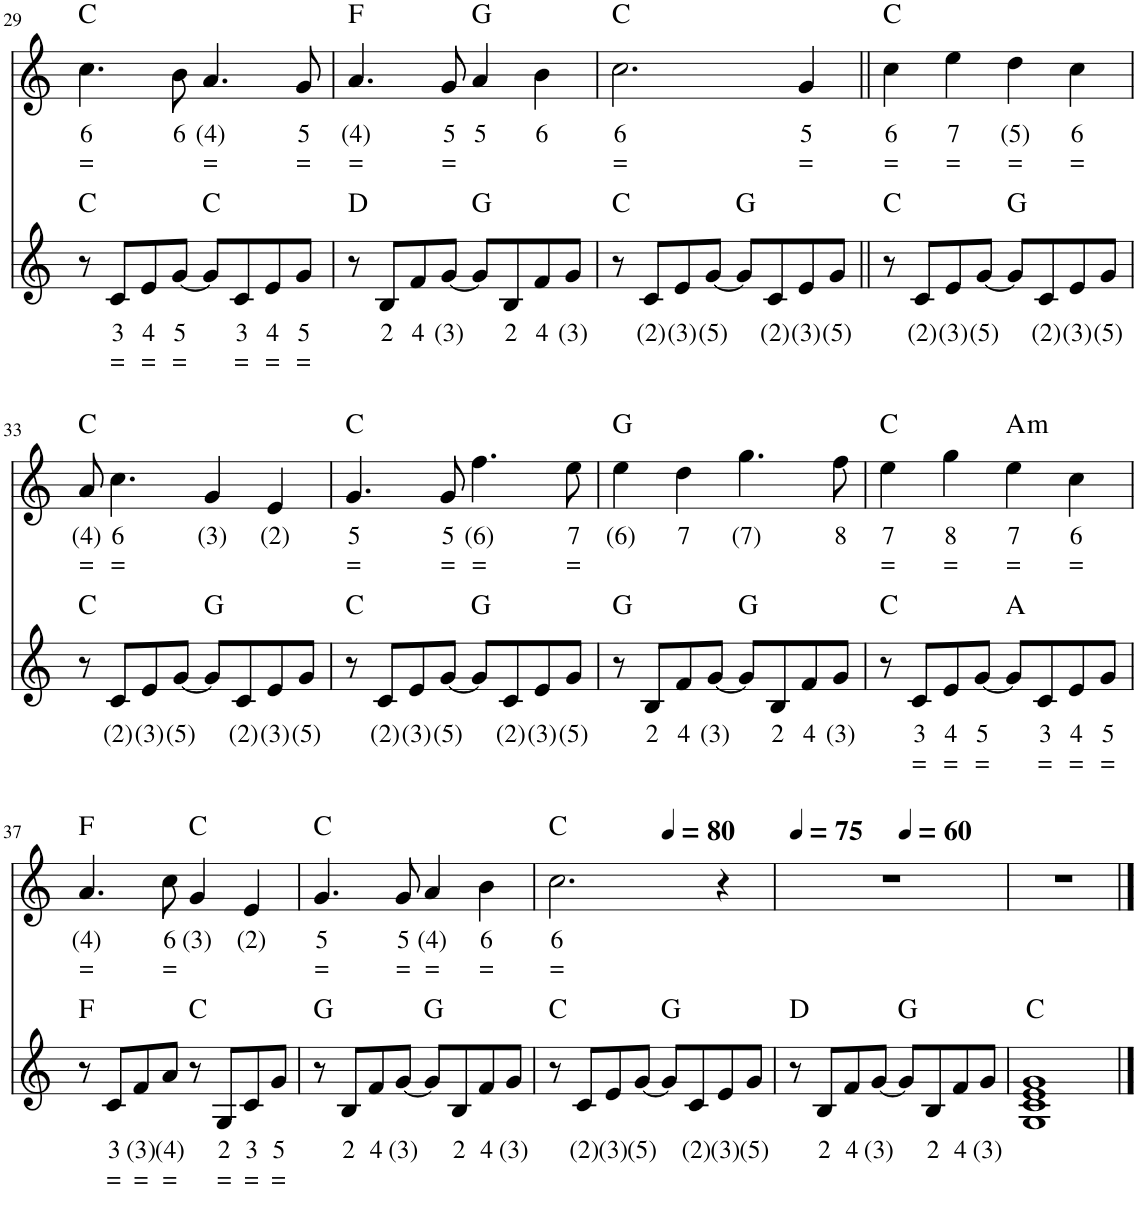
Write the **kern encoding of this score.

**kern	**text	**text	**harte	**kern	**text	**text	**harte
*part2	*part2	*part2	*part2	*part1	*part1	*part1	*part1
*staff2	*staff2	*staff2	*	*staff1	*staff1	*staff1	*
*I"Klavecimbel, Guitar	*	*	*	*I"Voice	*	*	*
!!LO:PB:g=z
*clefG2	*	*	*	*clefG2	*	*	*
*k[]	*	*	*	*k[]	*	*	*
*M4/4	*	*	*	*M4/4	*	*	*
=29	=29	=29	=29	=29	=29	=29	=29
!	!	!	!	!	!LO:LY:b	!LO:LY:b	!
8r	.	.	C:maj	4.cc\	6	=	C:maj
!	!LO:LY:b	!LO:LY:b	!	!	!	!	!
8c/L	3	=	.	.	.	.	.
!	!LO:LY:b	!LO:LY:b	!	!	!	!	!
8e/	4	=	.	.	.	.	.
!	!LO:LY:b	!LO:LY:b	!	!	!LO:LY:b	!	!
[8g/J	5	=	.	8b\	6	.	.
!	!	!	!	!	!LO:LY:b	!LO:LY:b	!
8g/L]	.	.	C:maj	4.a/	(4)	=	.
!	!LO:LY:b	!LO:LY:b	!	!	!	!	!
8c/	3	=	.	.	.	.	.
!	!LO:LY:b	!LO:LY:b	!	!	!	!	!
8e/	4	=	.	.	.	.	.
!	!LO:LY:b	!LO:LY:b	!	!	!LO:LY:b	!LO:LY:b	!
8g/J	5	=	.	8g/	5	=	.
=30	=30	=30	=30	=30	=30	=30	=30
!	!	!	!	!	!LO:LY:b	!LO:LY:b	!
8r	.	.	D:maj	4.a/	(4)	=	F:maj
!	!LO:LY:b	!	!	!	!	!	!
8B/L	2	.	.	.	.	.	.
!	!LO:LY:b	!	!	!	!	!	!
8fn/	4	.	.	.	.	.	.
!	!LO:LY:b	!	!	!	!LO:LY:b	!LO:LY:b	!
[8g/J	(3)	.	.	8g/	5	=	.
!	!	!	!	!	!LO:LY:b	!	!
8g/L]	.	.	G:maj	4a/	5	.	G:maj
!	!LO:LY:b	!	!	!	!	!	!
8B/	2	.	.	.	.	.	.
!	!LO:LY:b	!	!	!	!LO:LY:b	!	!
8f/	4	.	.	4b\	6	.	.
!	!LO:LY:b	!	!	!	!	!	!
8g/J	(3)	.	.	.	.	.	.
=31	=31	=31	=31	=31	=31	=31	=31
!	!	!	!	!	!LO:LY:b	!LO:LY:b	!
8r	.	.	C:maj	2.cc\	6	=	C:maj
!	!LO:LY:b	!	!	!	!	!	!
8c/L	(2)	.	.	.	.	.	.
!	!LO:LY:b	!	!	!	!	!	!
8e/	(3)	.	.	.	.	.	.
!	!LO:LY:b	!	!	!	!	!	!
[8g/J	(5)	.	.	.	.	.	.
8g/L]	.	.	G:maj	.	.	.	.
!	!LO:LY:b	!	!	!	!	!	!
8c/	(2)	.	.	.	.	.	.
!	!LO:LY:b	!	!	!	!LO:LY:b	!LO:LY:b	!
8e/	(3)	.	.	4g/	5	=	.
!	!LO:LY:b	!	!	!	!	!	!
8g/J	(5)	.	.	.	.	.	.
=32||	=32||	=32||	=32||	=32||	=32||	=32||	=32||
!	!	!	!	!	!LO:LY:b	!LO:LY:b	!
8r	.	.	C:maj	4cc\	6	=	C:maj
!	!LO:LY:b	!	!	!	!	!	!
8c/L	(2)	.	.	.	.	.	.
!	!LO:LY:b	!	!	!	!LO:LY:b	!LO:LY:b	!
8e/	(3)	.	.	4ee\	7	=	.
!	!LO:LY:b	!	!	!	!	!	!
[8g/J	(5)	.	.	.	.	.	.
!	!	!	!	!	!LO:LY:b	!LO:LY:b	!
8g/L]	.	.	G:maj	4dd\	(5)	=	.
!	!LO:LY:b	!	!	!	!	!	!
8c/	(2)	.	.	.	.	.	.
!	!LO:LY:b	!	!	!	!LO:LY:b	!LO:LY:b	!
8e/	(3)	.	.	4cc\	6	=	.
!	!LO:LY:b	!	!	!	!	!	!
8g/J	(5)	.	.	.	.	.	.
!!LO:LB:g=z
=33	=33	=33	=33	=33	=33	=33	=33
!	!	!	!	!	!LO:LY:b	!LO:LY:b	!
8r	.	.	C:maj	8a/	(4)	=	C:maj
!	!LO:LY:b	!	!	!	!LO:LY:b	!LO:LY:b	!
8c/L	(2)	.	.	4.cc\	6	=	.
!	!LO:LY:b	!	!	!	!	!	!
8e/	(3)	.	.	.	.	.	.
!	!LO:LY:b	!	!	!	!	!	!
[8g/J	(5)	.	.	.	.	.	.
!	!	!	!	!	!LO:LY:b	!	!
8g/L]	.	.	G:maj	4g/	(3)	.	.
!	!LO:LY:b	!	!	!	!	!	!
8c/	(2)	.	.	.	.	.	.
!	!LO:LY:b	!	!	!	!LO:LY:b	!	!
8e/	(3)	.	.	4e/	(2)	.	.
!	!LO:LY:b	!	!	!	!	!	!
8g/J	(5)	.	.	.	.	.	.
=34	=34	=34	=34	=34	=34	=34	=34
!	!	!	!	!	!LO:LY:b	!LO:LY:b	!
8r	.	.	C:maj	4.g/	5	=	C:maj
!	!LO:LY:b	!	!	!	!	!	!
8c/L	(2)	.	.	.	.	.	.
!	!LO:LY:b	!	!	!	!	!	!
8e/	(3)	.	.	.	.	.	.
!	!LO:LY:b	!	!	!	!LO:LY:b	!LO:LY:b	!
[8g/J	(5)	.	.	8g/	5	=	.
!	!	!	!	!	!LO:LY:b	!LO:LY:b	!
8g/L]	.	.	G:maj	4.ff\	(6)	=	.
!	!LO:LY:b	!	!	!	!	!	!
8c/	(2)	.	.	.	.	.	.
!	!LO:LY:b	!	!	!	!	!	!
8e/	(3)	.	.	.	.	.	.
!	!LO:LY:b	!	!	!	!LO:LY:b	!LO:LY:b	!
8g/J	(5)	.	.	8ee\	7	=	.
=35	=35	=35	=35	=35	=35	=35	=35
!	!	!	!	!	!LO:LY:b	!	!
8r	.	.	G:maj	4ee\	(6)	.	G:maj
!	!LO:LY:b	!	!	!	!	!	!
8B/L	2	.	.	.	.	.	.
!	!LO:LY:b	!	!	!	!LO:LY:b	!	!
8f/	4	.	.	4dd\	7	.	.
!	!LO:LY:b	!	!	!	!	!	!
[8g/J	(3)	.	.	.	.	.	.
!	!	!	!	!	!LO:LY:b	!	!
8g/L]	.	.	G:maj	4.gg\	(7)	.	.
!	!LO:LY:b	!	!	!	!	!	!
8B/	2	.	.	.	.	.	.
!	!LO:LY:b	!	!	!	!	!	!
8f/	4	.	.	.	.	.	.
!	!LO:LY:b	!	!	!	!LO:LY:b	!	!
8g/J	(3)	.	.	8ff\	8	.	.
=36	=36	=36	=36	=36	=36	=36	=36
!	!	!	!	!	!LO:LY:b	!LO:LY:b	!
8r	.	.	C:maj	4ee\	7	=	C:maj
!	!LO:LY:b	!LO:LY:b	!	!	!	!	!
8c/L	3	=	.	.	.	.	.
!	!LO:LY:b	!LO:LY:b	!	!	!LO:LY:b	!LO:LY:b	!
8e/	4	=	.	4gg\	8	=	.
!	!LO:LY:b	!LO:LY:b	!	!	!	!	!
[8g/J	5	=	.	.	.	.	.
!	!	!	!	!	!LO:LY:b	!LO:LY:b	!LO:H:kt=m
8g/L]	.	.	A:maj	4ee\	7	=	A:min
!	!LO:LY:b	!LO:LY:b	!	!	!	!	!
8cn/	3	=	.	.	.	.	.
!	!LO:LY:b	!LO:LY:b	!	!	!LO:LY:b	!LO:LY:b	!
8e/	4	=	.	4cc\	6	=	.
!	!LO:LY:b	!LO:LY:b	!	!	!	!	!
8g/J	5	=	.	.	.	.	.
!!LO:LB:g=z
=37	=37	=37	=37	=37	=37	=37	=37
!	!	!	!	!	!LO:LY:b	!LO:LY:b	!
8r	.	.	F:maj	4.a/	(4)	=	F:maj
!	!LO:LY:b	!LO:LY:b	!	!	!	!	!
8c/L	3	=	.	.	.	.	.
!	!LO:LY:b	!LO:LY:b	!	!	!	!	!
8f/	(3)	=	.	.	.	.	.
!	!LO:LY:b	!LO:LY:b	!	!	!LO:LY:b	!LO:LY:b	!
8a/J	(4)	=	.	8cc\	6	=	.
!	!	!	!	!	!LO:LY:b	!	!
8r	.	.	C:maj	4g/	(3)	.	C:maj
!	!LO:LY:b	!LO:LY:b	!	!	!	!	!
8G/L	2	=	.	.	.	.	.
!	!LO:LY:b	!LO:LY:b	!	!	!LO:LY:b	!	!
8c/	3	=	.	4e/	(2)	.	.
!	!LO:LY:b	!LO:LY:b	!	!	!	!	!
8g/J	5	=	.	.	.	.	.
=38	=38	=38	=38	=38	=38	=38	=38
!	!	!	!	!	!LO:LY:b	!LO:LY:b	!
8r	.	.	G:maj	4.g/	5	=	C:maj
!	!LO:LY:b	!	!	!	!	!	!
8B/L	2	.	.	.	.	.	.
!	!LO:LY:b	!	!	!	!	!	!
8f/	4	.	.	.	.	.	.
!	!LO:LY:b	!	!	!	!LO:LY:b	!LO:LY:b	!
[8g/J	(3)	.	.	8g/	5	=	.
!	!	!	!	!	!LO:LY:b	!LO:LY:b	!
8g/L]	.	.	G:maj	4a/	(4)	=	.
!	!LO:LY:b	!	!	!	!	!	!
8B/	2	.	.	.	.	.	.
!	!LO:LY:b	!	!	!	!LO:LY:b	!LO:LY:b	!
8f/	4	.	.	4b\	6	=	.
!	!LO:LY:b	!	!	!	!	!	!
8g/J	(3)	.	.	.	.	.	.
=39	=39	=39	=39	=39	=39	=39	=39
!	!	!	!	!	!LO:LY:b	!LO:LY:b	!
*	*	*	*	*^	*	*	*
8r	.	.	C:maj	2.cc\	2ryy	6	=	C:maj
!	!LO:LY:b	!	!	!	!	!	!	!
8c/L	(2)	.	.	.	.	.	.	.
!	!LO:LY:b	!	!	!	!	!	!	!
8e/	(3)	.	.	.	.	.	.	.
!	!LO:LY:b	!	!	!	!	!	!	!
[8g/J	(5)	.	.	.	.	.	.	.
*	*	*	*	*MM80	*	*	*	*
8g/L]	.	.	G:maj	.	2ryy	.	.	.
!	!LO:LY:b	!	!	!	!	!	!	!
8c/	(2)	.	.	.	.	.	.	.
!	!LO:LY:b	!	!	!	!	!	!	!
8e/	(3)	.	.	4r	.	.	.	.
!	!LO:LY:b	!	!	!	!	!	!	!
8g/J	(5)	.	.	.	.	.	.	.
=40	=40	=40	=40	=40	=40	=40	=40	=40
*	*	*	*	*MM75	*	*	*	*
8r	.	.	D:maj	1r	2ryy	.	.	.
!	!LO:LY:b	!	!	!	!	!	!	!
8B/L	2	.	.	.	.	.	.	.
!	!LO:LY:b	!	!	!	!	!	!	!
8fn/	4	.	.	.	.	.	.	.
!	!LO:LY:b	!	!	!	!	!	!	!
[8g/J	(3)	.	.	.	.	.	.	.
*	*	*	*	*MM60	*	*	*	*
8g/L]	.	.	G:maj	.	2ryy	.	.	.
!	!LO:LY:b	!	!	!	!	!	!	!
8B/	2	.	.	.	.	.	.	.
!	!LO:LY:b	!	!	!	!	!	!	!
8f/	4	.	.	.	.	.	.	.
!	!LO:LY:b	!	!	!	!	!	!	!
8g/J	(3)	.	.	.	.	.	.	.
*	*	*	*	*v	*v	*	*	*
=41	=41	=41	=41	=41	=41	=41	=41
1G 1c 1e 1g	.	.	C:maj	1r	.	.	.
==	==	==	==	==	==	==	==
*-	*-	*-	*-	*-	*-	*-	*-
